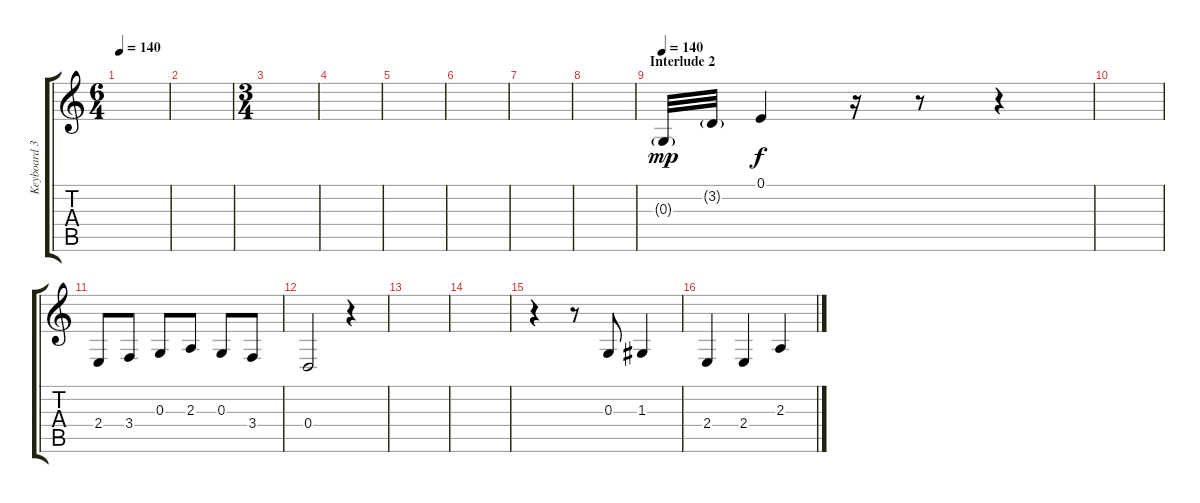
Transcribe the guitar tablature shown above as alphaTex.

\track ("Keyboard 3" "Keyboard 3") {instrument drawbarorgan}
\staff {score tabs}
\tuning (E4 B3 G3 D3 A2 E2) {hide}
\ts (6 4)
\tempo 140
\clef g2
\ks c
|
|
\ts (3 4)
|
|
|
|
|
|
\section ("" "Interlude 2")
\tempo 140
0.3{g}.32{dy mp volume 8 instrument pizzicatostrings} 3.2{g}.32 0.1.4{dy f} r.16 r.8 r.4 |
|
2.4.8 3.4.8 0.3.8 2.3.8 0.3.8 3.4.8 |
0.4.2 r.4 |
|
|
r.4 r.8 0.3.8 1.3.4 |
2.4.4 2.4.4 2.3.4
